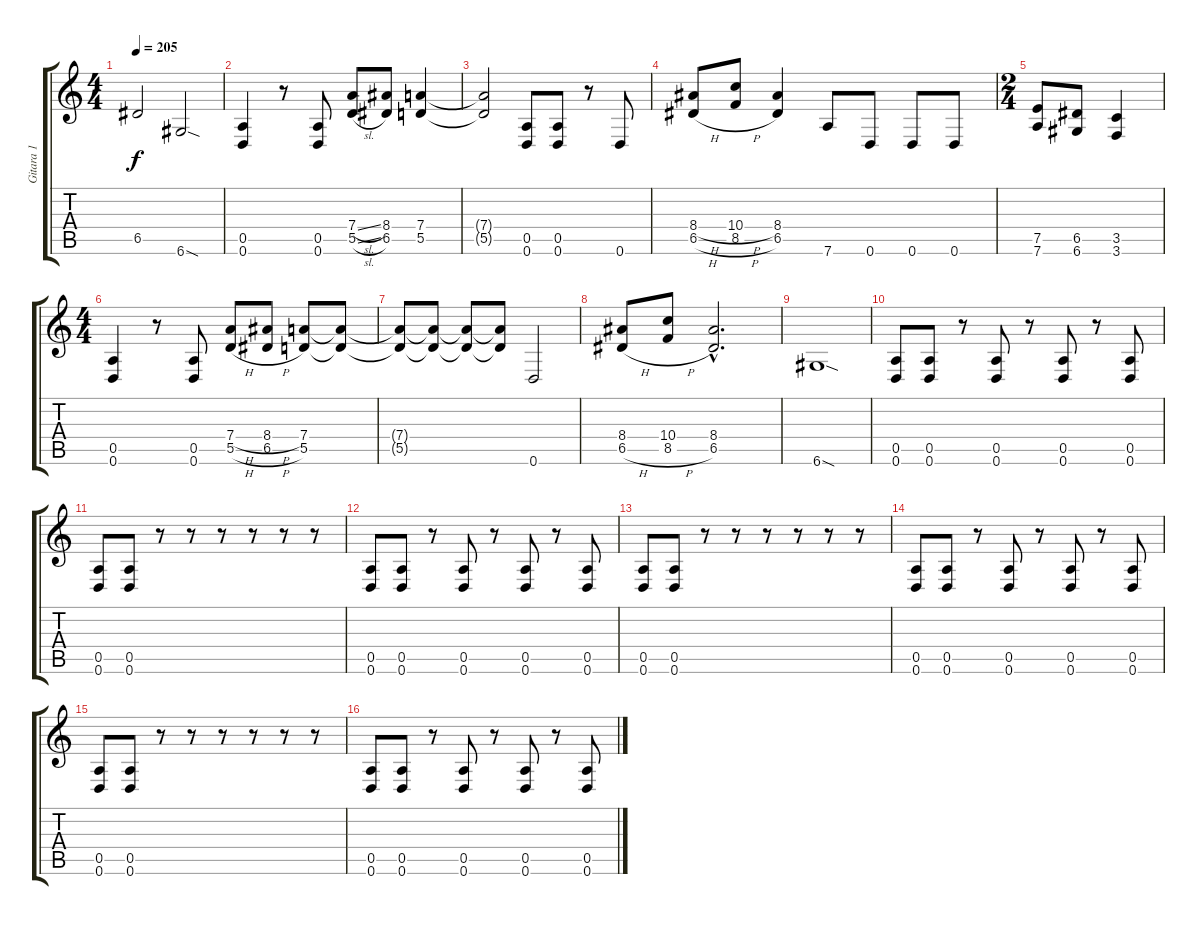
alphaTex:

\track ("Gitara 1" "Gitara 1") {instrument distortionguitar}
\staff {score tabs}
\tuning (E4 B3 G3 D3 A2 D2) {hide}
\ts (4 4)
\tempo 205
\clef g2
\ks c
6.5{t}.2{dy f} 6.6{sod}.2 |
(0.5 0.6).4 r.8 (0.5 0.6).8 (7.4{sl} 5.5{sl}).8 (8.4 6.5).8 (7.4 5.5).4 |
(7.4{t} 5.5{t}).2 (0.5 0.6).8 (0.5 0.6).8 r.8 0.6.8 |
(8.4{h} 6.5{h}).8 (10.4{h} 8.5{h}).8 (8.4 6.5).4 7.6.8 0.6.8 0.6.8 0.6.8 |
\ts (2 4)
(7.5 7.6).8 (6.5 6.6).8 (3.5 3.6).4 |
\ts (4 4)
(0.5 0.6).4 r.8 (0.5 0.6).8 (7.4{h} 5.5{h}).8 (8.4{h} 6.5{h}).8 (7.4 5.5).8 (7.4{t} 5.5{t}).8 |
(7.4{t} 5.5{t}).8 (7.4{t} 5.5{t}).8 (7.4{t} 5.5{t}).8 (7.4{t} 5.5{t}).8 0.6.2 |
(8.4 6.5{h}).8 (10.4 8.5{h}).8 (8.4{hac} 6.5{hac}).2{d} |
6.6{sod}.1 |
(0.5 0.6).8 (0.5 0.6).8 r.8 (0.5 0.6).8 r.8 (0.5 0.6).8 r.8 (0.5 0.6).8 |
(0.5 0.6).8 (0.5 0.6).8 r.8 r.8 r.8 r.8 r.8 r.8 |
(0.5 0.6).8 (0.5 0.6).8 r.8 (0.5 0.6).8 r.8 (0.5 0.6).8 r.8 (0.5 0.6).8 |
(0.5 0.6).8 (0.5 0.6).8 r.8 r.8 r.8 r.8 r.8 r.8 |
(0.5 0.6).8 (0.5 0.6).8 r.8 (0.5 0.6).8 r.8 (0.5 0.6).8 r.8 (0.5 0.6).8 |
(0.5 0.6).8 (0.5 0.6).8 r.8 r.8 r.8 r.8 r.8 r.8 |
(0.5 0.6).8 (0.5 0.6).8 r.8 (0.5 0.6).8 r.8 (0.5 0.6).8 r.8 (0.5 0.6).8
